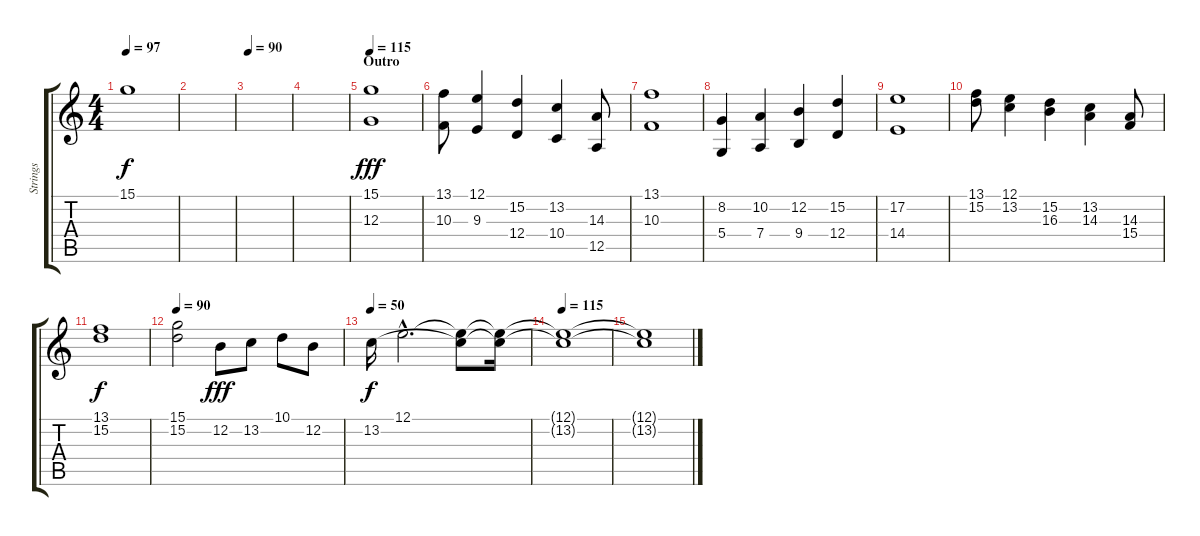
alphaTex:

\track ("Strings" "Strings") {instrument stringensemble1}
\staff {score tabs}
\tuning (E4 B3 G3 D3 A2 E2) {hide}
\ts (4 4)
\tempo 97
\clef g2
\ks c
15.1{t}.1{dy f} |
|
\tempo 90
|
|
\section ("" "Outro")
\tempo 115
(15.1 12.3).1{dy fff} |
(13.1 10.3).8 (12.1 9.3).4 (15.2 12.4).4 (13.2 10.4).4 (14.3 12.5).8 |
(13.1 10.3).1 |
(8.2 5.4).4 (10.2 7.4).4 (12.2 9.4).4 (15.2 12.4).4 |
(17.2 14.4).1 |
(13.1 15.2).8 (12.1 13.2).4 (15.2 16.3).4 (13.2 14.3).4 (14.3 15.4).8 |
(13.1 15.2).1{dy f} |
\tempo 90
(15.1 15.2).2 12.2.8{dy fff} 13.2.8 10.1.8 12.2.8 |
\tempo 50
13.2.16{dy f} 12.1{hac}.2{d} (12.1{t} 13.2{t}).8 (12.1{t} 13.2{t}).16 |
\tempo 115
(12.1{t} 13.2{t}).1 |
(12.1{t} 13.2{t}).1
